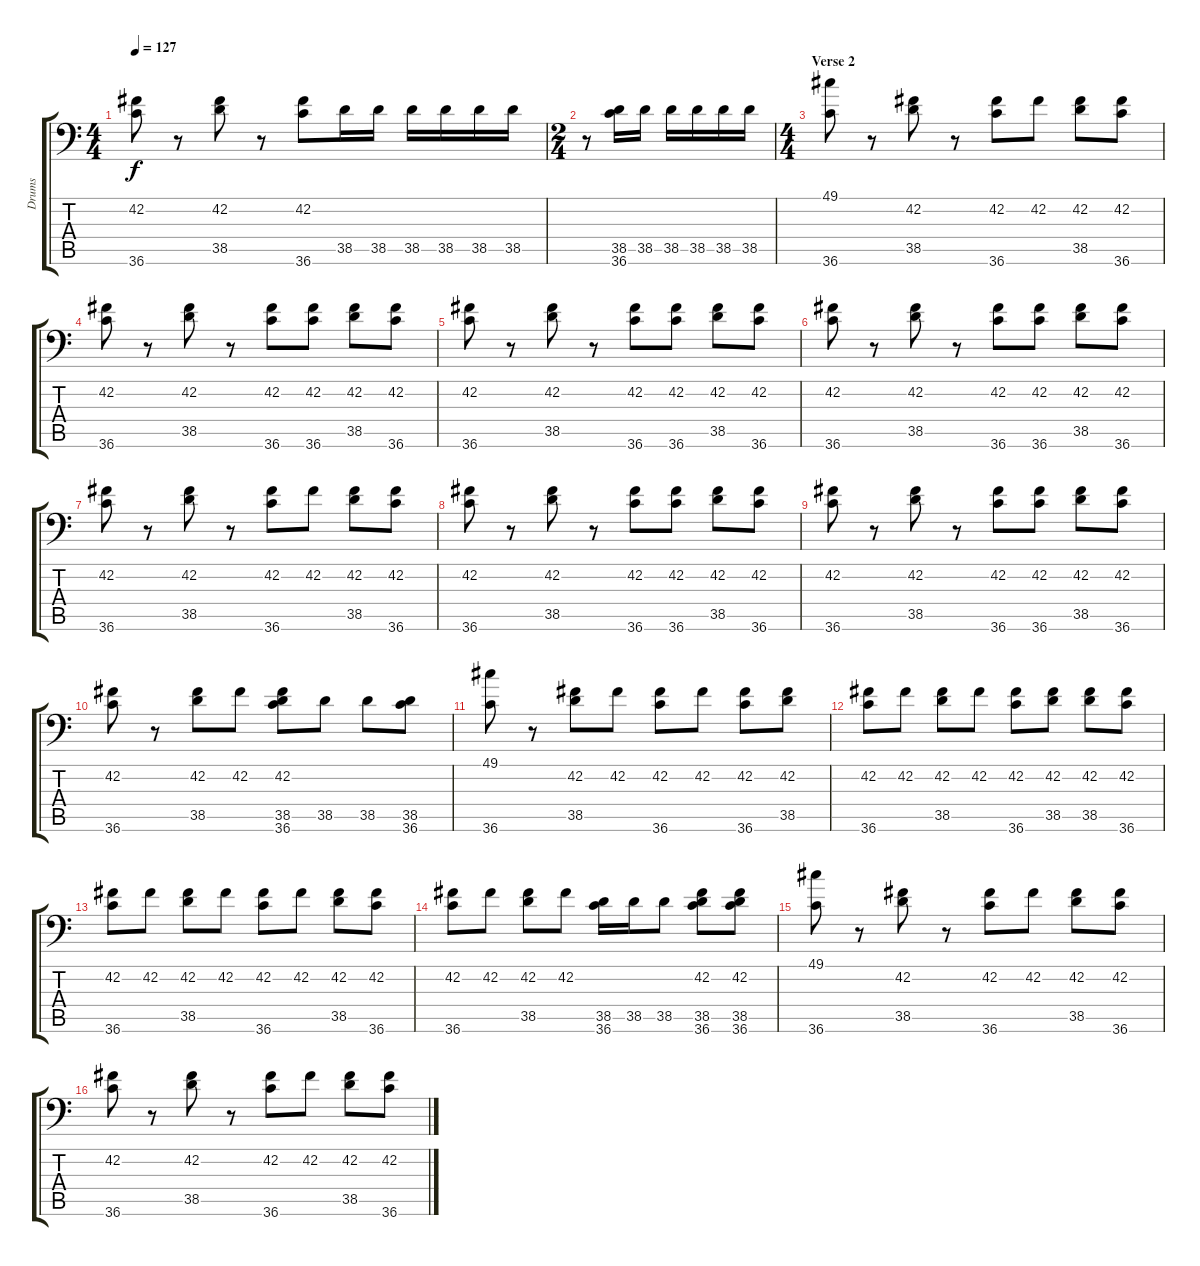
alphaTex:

\track ("Drums" "Drums") {instrument acousticgrandpiano}
\staff {score tabs}
\tuning (C-1 C-1 C-1 C-1 C-1 C-1) {hide}
\ts (4 4)
\tempo 127
\clef f4
\ks c
(42.2 36.6).8{dy f} r.8 (42.2 38.5).8 r.8 (42.2 36.6).8 38.5.16 38.5.16 38.5.16 38.5.16 38.5.16 38.5.16 |
\ts (2 4)
r.8 (38.5 36.6).16 38.5.16 38.5.16 38.5.16 38.5.16 38.5.16 |
\ts (4 4)
\section ("" "Verse 2")
(49.1 36.6).8 r.8 (42.2 38.5).8 r.8 (42.2 36.6).8 42.2.8 (42.2 38.5).8 (42.2 36.6).8 |
(42.2 36.6).8 r.8 (42.2 38.5).8 r.8 (42.2 36.6).8 (42.2 36.6).8 (42.2 38.5).8 (42.2 36.6).8 |
(42.2 36.6).8 r.8 (42.2 38.5).8 r.8 (42.2 36.6).8 (42.2 36.6).8 (42.2 38.5).8 (42.2 36.6).8 |
(42.2 36.6).8 r.8 (42.2 38.5).8 r.8 (42.2 36.6).8 (42.2 36.6).8 (42.2 38.5).8 (42.2 36.6).8 |
(42.2 36.6).8 r.8 (42.2 38.5).8 r.8 (42.2 36.6).8 42.2.8 (42.2 38.5).8 (42.2 36.6).8 |
(42.2 36.6).8 r.8 (42.2 38.5).8 r.8 (42.2 36.6).8 (42.2 36.6).8 (42.2 38.5).8 (42.2 36.6).8 |
(42.2 36.6).8 r.8 (42.2 38.5).8 r.8 (42.2 36.6).8 (42.2 36.6).8 (42.2 38.5).8 (42.2 36.6).8 |
(42.2 36.6).8 r.8 (42.2 38.5).8 42.2.8 (42.2 38.5 36.6).8 38.5.8 38.5.8 (38.5 36.6).8 |
(49.1 36.6).8 r.8 (42.2 38.5).8 42.2.8 (42.2 36.6).8 42.2.8 (42.2 36.6).8 (42.2 38.5).8 |
(42.2 36.6).8 42.2.8 (42.2 38.5).8 42.2.8 (42.2 36.6).8 (42.2 38.5).8 (42.2 38.5).8 (42.2 36.6).8 |
(42.2 36.6).8 42.2.8 (42.2 38.5).8 42.2.8 (42.2 36.6).8 42.2.8 (42.2 38.5).8 (42.2 36.6).8 |
(42.2 36.6).8 42.2.8 (42.2 38.5).8 42.2.8 (38.5 36.6).16 38.5.16 38.5.8 (42.2 38.5 36.6).8 (42.2 38.5 36.6).8 |
(49.1 36.6).8 r.8 (42.2 38.5).8 r.8 (42.2 36.6).8 42.2.8 (42.2 38.5).8 (42.2 36.6).8 |
(42.2 36.6).8 r.8 (42.2 38.5).8 r.8 (42.2 36.6).8 42.2.8 (42.2 38.5).8 (42.2 36.6).8
